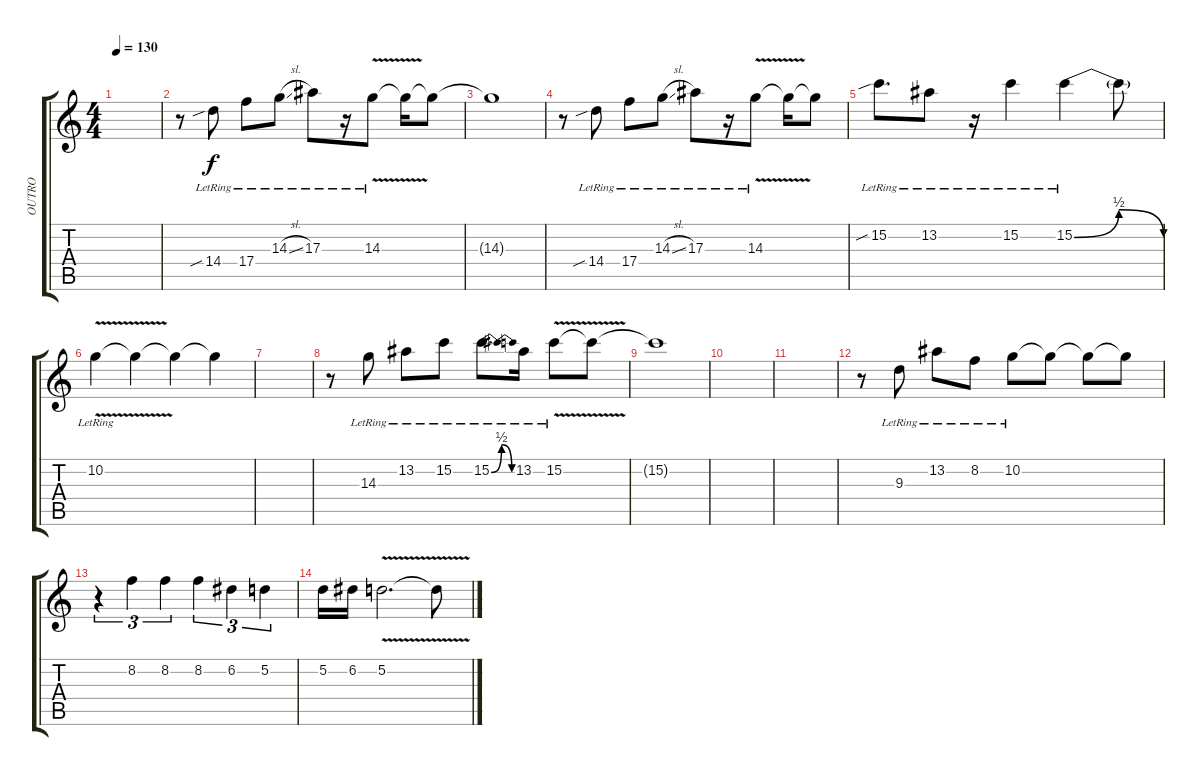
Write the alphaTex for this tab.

\track ("OUTRO" "OUTRO") {instrument acousticguitarnylon}
\staff {score tabs}
\tuning (D4 A3 F3 C3 G2 C2) {hide}
\ts (4 4)
\tempo 130
\clef g2
\ks c
|
r.8{volume 12} 14.4{sib lr}.8 17.4{lr}.8 14.3{sl lr}.8 17.3{lr}.8 r.16 14.3{v lr}.8 14.3{t}.16 14.3{t}.8 |
14.3{t}.1 |
r.8 14.4{sib lr}.8 17.4{lr}.8 14.3{sl lr}.8 17.3{lr}.8 r.16 14.3{v lr}.8 14.3{t}.16 14.3{t}.8 |
15.2{sib lr}.8{d} 13.2{lr}.8 r.16 15.2{lr}.4 15.2{be (bendrelease 0 0 15 2 36 2 60 0) lr}.4 15.2{t}.8 |
10.2{v lr}.4 10.2{t}.4 10.2{t}.4 10.2{t}.4 |
|
r.8 14.3{lr}.8 13.2{lr}.8 15.2{lr}.8 15.2{be (bendrelease 0 0 15 2 38 2 60 0) lr}.8{d} 13.2{lr}.16 15.2{v lr}.8 15.2{t}.8 |
15.2{t}.1 |
|
|
r.8 9.3{lr}.8 13.2{lr}.8 8.2{lr}.8 10.2{lr}.8 10.2{t}.8 10.2{t}.8 10.2{t}.8 |
r.4{tu (3 2)} 8.2.4{tu (3 2)} 8.2.4{tu (3 2)} 8.2.4{tu (3 2)} 6.2.4{tu (3 2)} 5.2.4{tu (3 2)} |
5.2.16 6.2.16 5.2{v}.2{d} 5.2{t}.8
